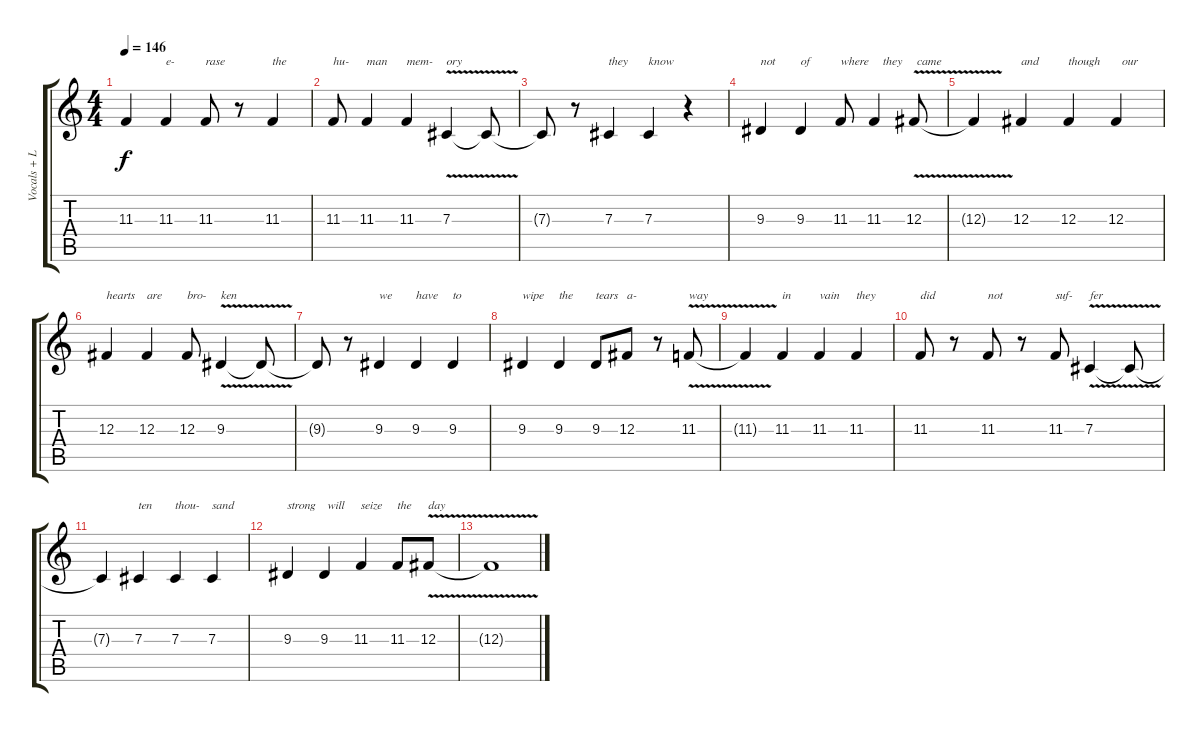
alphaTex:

\track ("Vocals + Lyrics" "Vocals + L") {instrument lead1square}
\staff {score tabs}
\tuning (Eb4 Bb3 Gb3 Db3 Ab2 Eb2) {hide}
\ts (4 4)
\tempo 146
\clef g2
\ks c
11.3{t}.4{dy f} 11.3.4{txt "e-"} 11.3.8{txt "rase"} r.8 11.3.4{txt "the"} |
11.3.8{txt "hu-"} 11.3.4{txt "man"} 11.3.4{txt "mem-"} 7.3{v}.4{txt "ory"} 7.3{t}.8 |
7.3{t}.8 r.8 7.3.4{txt "they"} 7.3.4{txt "know"} r.4 |
9.3.4{txt "not"} 9.3.4{txt "of"} 11.3.8{txt "where"} 11.3.4{txt "   they"} 12.3{v}.8{txt " came"} |
12.3{t}.4 12.3.4{txt "and"} 12.3.4{txt "though"} 12.3.4{txt "  our"} |
12.3.4{txt "hearts"} 12.3.4{txt "are"} 12.3.8{txt "bro-"} 9.3{v}.4{txt "ken"} 9.3{t}.8 |
9.3{t}.8 r.8 9.3.4{txt "we"} 9.3.4{txt "have"} 9.3.4{txt "to"} |
9.3.4{txt "wipe"} 9.3.4{txt "the"} 9.3.8{txt "tears"} 12.3.8{txt "a-"} r.8 11.3{v}.8{txt "way"} |
11.3{t}.4 11.3.4{txt "in"} 11.3.4{txt "vain"} 11.3.4{txt "they"} |
11.3.8{txt "did"} r.8 11.3.8{txt "not"} r.8 11.3.8{txt "suf-"} 7.3{v}.4{txt "fer"} 7.3{t}.8 |
7.3{t}.4 7.3.4{txt "ten"} 7.3.4{txt "thou-"} 7.3.4{txt "sand"} |
9.3.4{txt "strong"} 9.3.4{txt " will"} 11.3.4{txt "seize"} 11.3.8{txt "the"} 12.3{v}.8{txt "day"} |
12.3{t}.1
